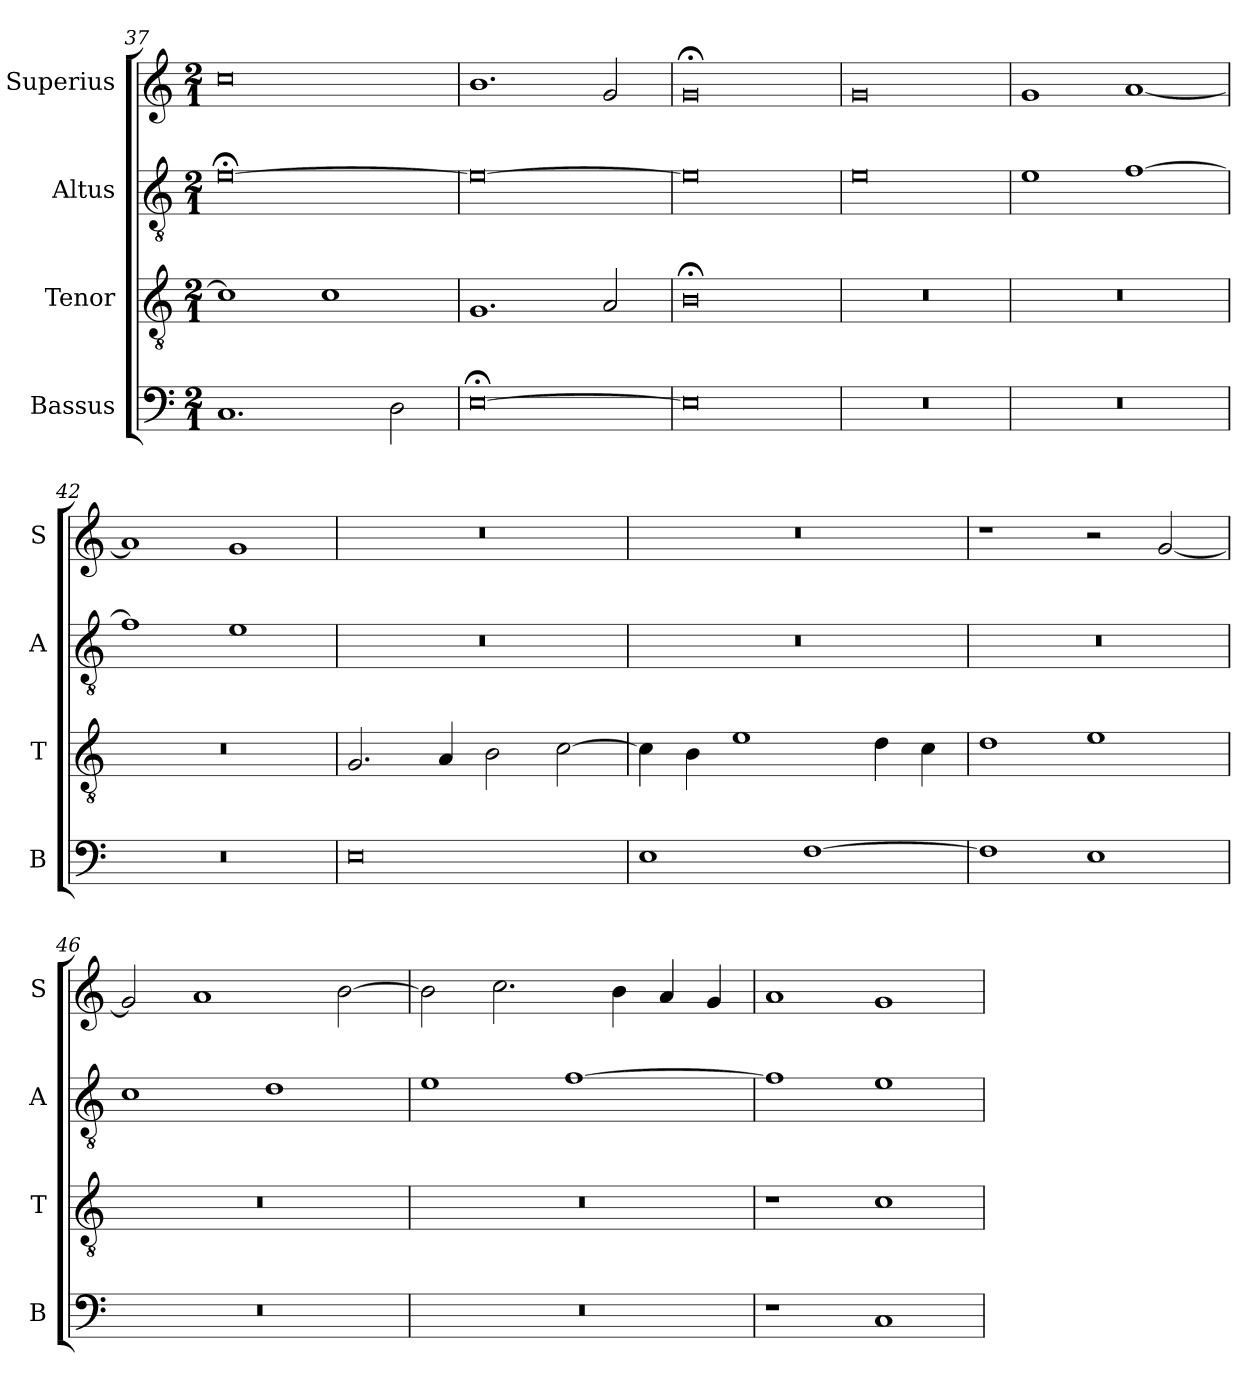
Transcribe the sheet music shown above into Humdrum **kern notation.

**kern	**kern	**kern	**kern
*part4	*part3	*part2	*part1
*staff4	*staff3	*staff2	*staff1
*I"Bassus	*I"Tenor	*I"Altus	*I"Superius
*I'B	*I'T	*I'A	*I'S
*clefF4	*clefGv2	*clefGv2	*clefG2
*k[]	*k[]	*k[]	*k[]
*M2/1	*M2/1	*M2/1	*M2/1
=37	=37	=37	=37
1.C	1c]	[0e;<	0cc
.	1c	.	.
2D\	.	.	.
=38	=38	=38	=38
[0E;<	1.G	0e_	1.b
.	2A/	.	2g/
=39	=39	=39	=39
0E]	0B;<	0e]	0g;<
=40	=40	=40	=40
0r	0r	0e	0g
=41	=41	=41	=41
0r	0r	1e	1g
.	.	[1f	[1a
=42	=42	=42	=42
0r	0r	1f]	1a]
.	.	1e	1g
=43	=43	=43	=43
0E	2.G/	0r	0r
.	4A/	.	.
.	2B\	.	.
.	[2c\	.	.
=44	=44	=44	=44
1E	4c\]	0r	0r
.	4B\	.	.
.	1e	.	.
[1F	.	.	.
.	4d\	.	.
.	4c\	.	.
=45	=45	=45	=45
1F]	1d	0r	1r
1E	1e	.	2r
.	.	.	[2g/
=46	=46	=46	=46
0r	0r	1c	2g/]
.	.	.	1a
.	.	1d	.
.	.	.	[2b\
=47	=47	=47	=47
0r	0r	1e	2b\]
.	.	.	2.cc\
.	.	[1f	.
.	.	.	4b\
.	.	.	4a/
.	.	.	4g/
=48	=48	=48	=48
1r	1r	1f]	1a
1C	1c	1e	1g
=	=	=	=
*-	*-	*-	*-
